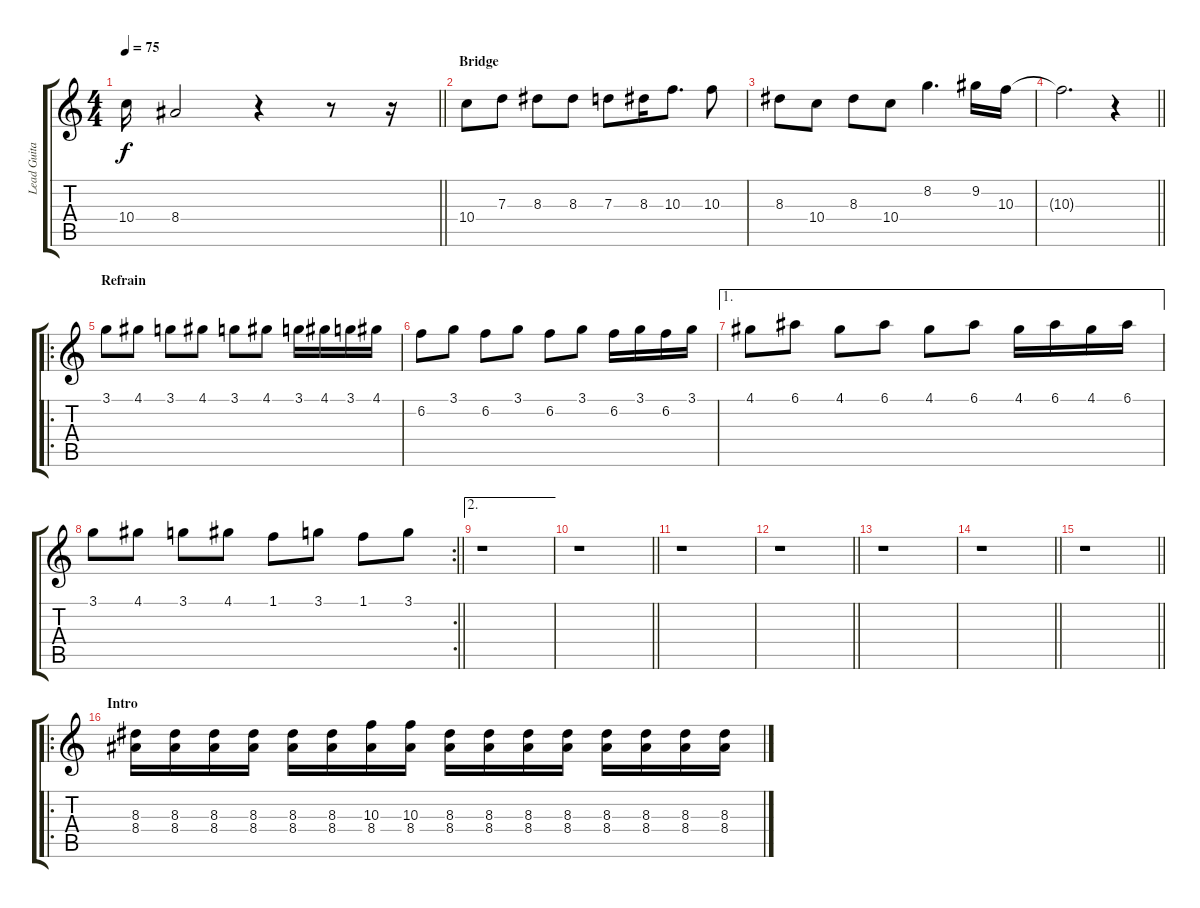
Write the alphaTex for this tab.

\track ("Lead Guitar" "Lead Guita") {instrument overdrivenguitar}
\staff {score tabs}
\tuning (E4 B3 G3 D3 A2 E2) {hide}
\ts (4 4)
\tempo 75
\clef g2
\barLineRight lightlight
\ks c
10.4{t}.16{dy f} 8.4.2 r.4 r.8 r.16 |
\section ("" "Bridge")
10.4.8 7.3.8 8.3.8 8.3.8 7.3.8 8.3.16 10.3.8{d} 10.3.8 |
8.3.8 10.4.8 8.3.8 10.4.8 8.2.4{d} 9.2.16 10.3.16 |
\barLineRight lightlight
10.3{t}.2{d} r.4 |
\ro
\section ("" "Refrain")
3.1.8{volume 10 instrument overdrivenguitar} 4.1.8 3.1.8 4.1.8 3.1.8 4.1.8 3.1.16 4.1.16 3.1.16 4.1.16 |
6.2.8 3.1.8 6.2.8 3.1.8 6.2.8 3.1.8 6.2.16 3.1.16 6.2.16 3.1.16 |
\ae 1
4.1.8 6.1.8 4.1.8 6.1.8 4.1.8 6.1.8 4.1.16 6.1.16 4.1.16 6.1.16 |
\rc 2
\barLineRight lightlight
3.1.8 4.1.8 3.1.8 4.1.8 1.1.8 3.1.8 1.1.8 3.1.8 |
\ae 2
r.1 |
\barLineRight lightlight
r.1 |
r.1 |
\barLineRight lightlight
r.1 |
r.1 |
\barLineRight lightlight
r.1 |
\barLineRight lightlight
r.1 |
\ro
\section ("" "Intro")
(8.3 8.4).16{volume 10} (8.3 8.4).16 (8.3 8.4).16 (8.3 8.4).16 (8.3 8.4).16 (8.3 8.4).16 (10.3 8.4).16 (10.3 8.4).16 (8.3 8.4).16 (8.3 8.4).16 (8.3 8.4).16 (8.3 8.4).16 (8.3 8.4).16 (8.3 8.4).16 (8.3 8.4).16 (8.3{ss} 8.4{ss}).16
